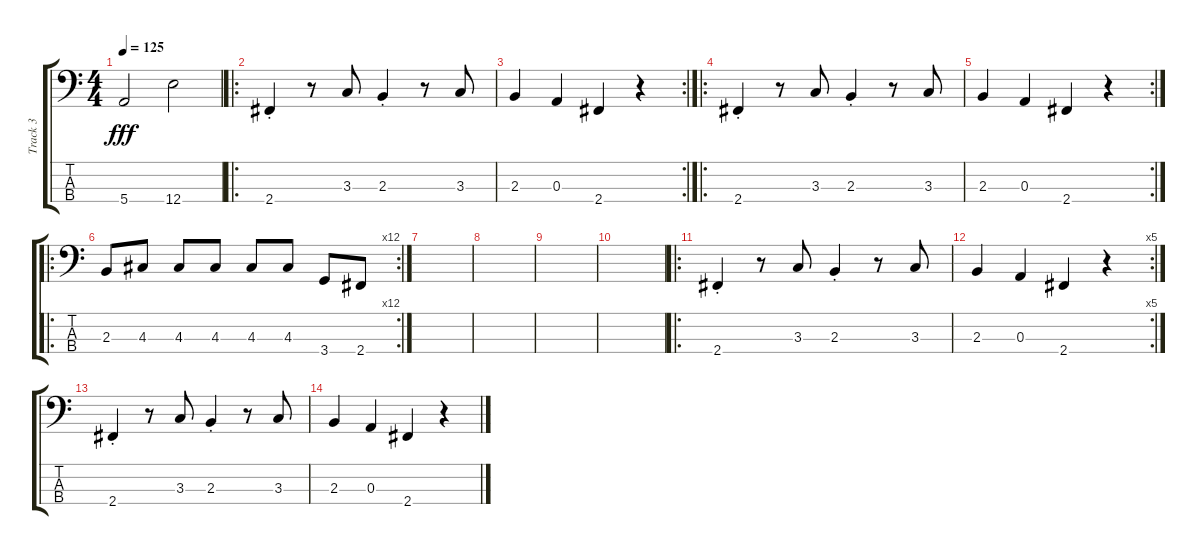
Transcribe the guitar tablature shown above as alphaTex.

\track ("Track 3" "Track 3") {instrument electricbassfinger}
\staff {score tabs}
\tuning (G2 D2 A1 E1) {hide}
\ts (4 4)
\tempo 125
\clef f4
\ks c
5.4.2{dy fff} 12.4.2 |
\ro
2.4{st}.4 r.8 3.3.8 2.3{st}.4 r.8 3.3.8 |
\rc 2
2.3.4 0.3.4 2.4.4 r.4 |
\ro
2.4{st}.4 r.8 3.3.8 2.3{st}.4 r.8 3.3.8 |
\rc 2
2.3.4 0.3.4 2.4.4 r.4 |
\ro
\rc 12
2.3.8 4.3.8 4.3.8 4.3.8 4.3.8 4.3.8 3.4.8 2.4.8 |
|
|
|
|
\ro
2.4{st}.4 r.8 3.3.8 2.3{st}.4 r.8 3.3.8 |
\rc 5
2.3.4 0.3.4 2.4.4 r.4 |
2.4{st}.4 r.8 3.3.8 2.3{st}.4 r.8 3.3.8 |
2.3.4 0.3.4 2.4.4 r.4
